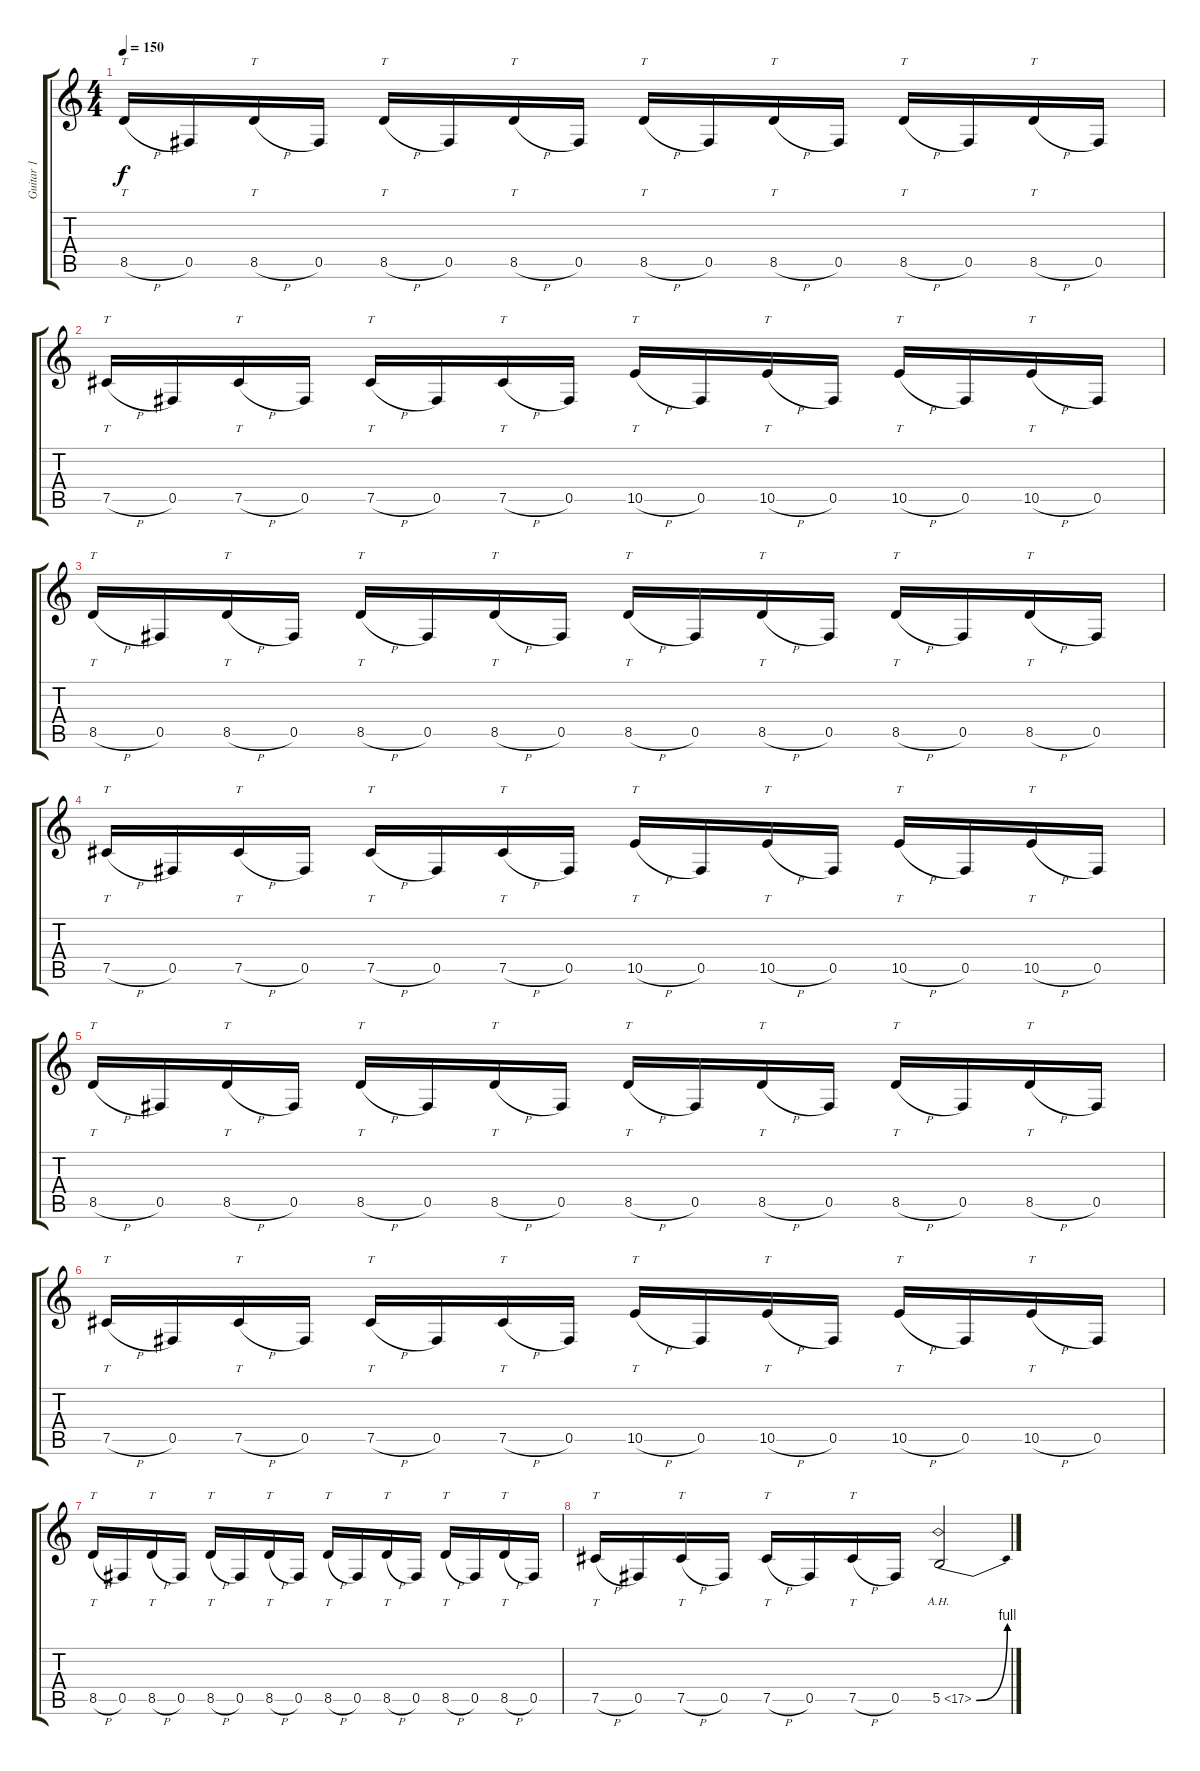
\track ("Guitar 1" "Guitar 1") {instrument distortionguitar}
\staff {score tabs}
\tuning (Db4 Ab3 E3 B2 Gb2 B1) {hide}
\ts (4 4)
\tempo 150
\clef g2
\ks c
8.5{h}.16{tt dy f} 0.5.16 8.5{h}.16{tt} 0.5.16 8.5{h}.16{tt} 0.5.16 8.5{h}.16{tt} 0.5.16 8.5{h}.16{tt} 0.5.16 8.5{h}.16{tt} 0.5.16 8.5{h}.16{tt} 0.5.16 8.5{h}.16{tt} 0.5.16 |
7.5{h}.16{tt} 0.5.16 7.5{h}.16{tt} 0.5.16 7.5{h}.16{tt} 0.5.16 7.5{h}.16{tt} 0.5.16 10.5{h}.16{tt} 0.5.16 10.5{h}.16{tt} 0.5.16 10.5{h}.16{tt} 0.5.16 10.5{h}.16{tt} 0.5.16 |
8.5{h}.16{tt} 0.5.16 8.5{h}.16{tt} 0.5.16 8.5{h}.16{tt} 0.5.16 8.5{h}.16{tt} 0.5.16 8.5{h}.16{tt} 0.5.16 8.5{h}.16{tt} 0.5.16 8.5{h}.16{tt} 0.5.16 8.5{h}.16{tt} 0.5.16 |
7.5{h}.16{tt} 0.5.16 7.5{h}.16{tt} 0.5.16 7.5{h}.16{tt} 0.5.16 7.5{h}.16{tt} 0.5.16 10.5{h}.16{tt} 0.5.16 10.5{h}.16{tt} 0.5.16 10.5{h}.16{tt} 0.5.16 10.5{h}.16{tt} 0.5.16 |
8.5{h}.16{tt} 0.5.16 8.5{h}.16{tt} 0.5.16 8.5{h}.16{tt} 0.5.16 8.5{h}.16{tt} 0.5.16 8.5{h}.16{tt} 0.5.16 8.5{h}.16{tt} 0.5.16 8.5{h}.16{tt} 0.5.16 8.5{h}.16{tt} 0.5.16 |
7.5{h}.16{tt} 0.5.16 7.5{h}.16{tt} 0.5.16 7.5{h}.16{tt} 0.5.16 7.5{h}.16{tt} 0.5.16 10.5{h}.16{tt} 0.5.16 10.5{h}.16{tt} 0.5.16 10.5{h}.16{tt} 0.5.16 10.5{h}.16{tt} 0.5.16 |
8.5{h}.16{tt} 0.5.16 8.5{h}.16{tt} 0.5.16 8.5{h}.16{tt} 0.5.16 8.5{h}.16{tt} 0.5.16 8.5{h}.16{tt} 0.5.16 8.5{h}.16{tt} 0.5.16 8.5{h}.16{tt} 0.5.16 8.5{h}.16{tt} 0.5.16 |
7.5{h}.16{tt} 0.5.16 7.5{h}.16{tt} 0.5.16 7.5{h}.16{tt} 0.5.16 7.5{h}.16{tt} 0.5.16 5.5{be (bend 0 0 60 4) ah 12}.2
